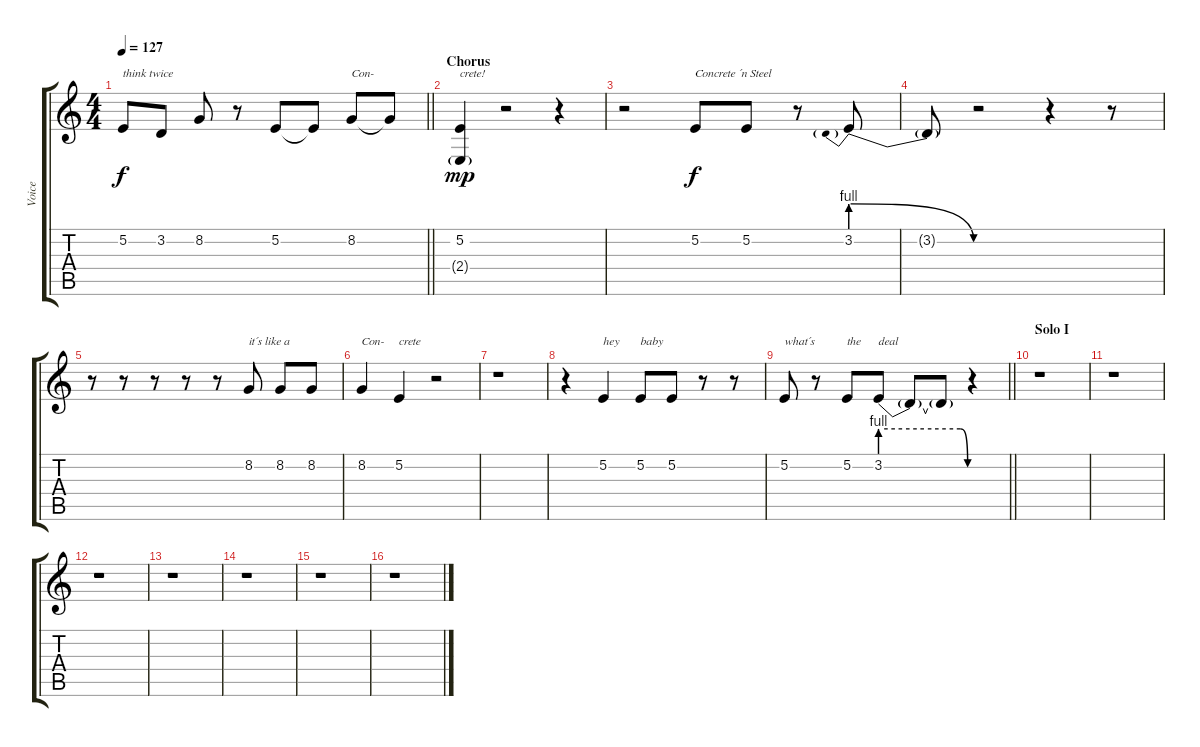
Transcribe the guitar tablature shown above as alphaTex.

\track ("Voice" "Voice") {instrument baritonesax}
\staff {score tabs}
\tuning (E4 B3 G3 D3 A2 E2) {hide}
\ts (4 4)
\tempo 127
\clef g2
\barLineRight lightlight
\ks c
5.2.8{txt "think twice" dy f} 3.2.8 8.2.8 r.8 5.2.8 5.2{t}.8 8.2.8{txt "Con-"} 8.2{t}.8 |
\section ("" "Chorus")
(5.2 2.4{g}).4{txt "crete!" dy mp} r.2 r.4 |
r.2 5.2.8{txt "Concrete ´n Steel" dy f} 5.2.8 r.8 3.2{be (prebendrelease 0 4 60 0)}.8 |
3.2{t}.8 r.2 r.4 r.8 |
r.8 r.8 r.8 r.8 r.8 8.2.8{txt "it´s like a "} 8.2.8 8.2.8 |
8.2.4{txt "Con-"} 5.2.4{txt "crete"} r.2 |
r.1 |
r.4 5.2.4{txt "hey"} 5.2.8{txt "baby"} 5.2.8 r.8 r.8 |
\barLineRight lightlight
5.2.8{txt "what´s"} r.8 5.2.8{txt "the"} 3.2{be (custom 0 4 15 4 30 4 45 4 55 4 60 0)}.8{txt "deal"} 3.2{t}.8 3.2{t}.8 r.4 |
\section ("" "Solo I")
r.1 |
r.1 |
r.1 |
r.1 |
r.1 |
r.1 |
r.1
